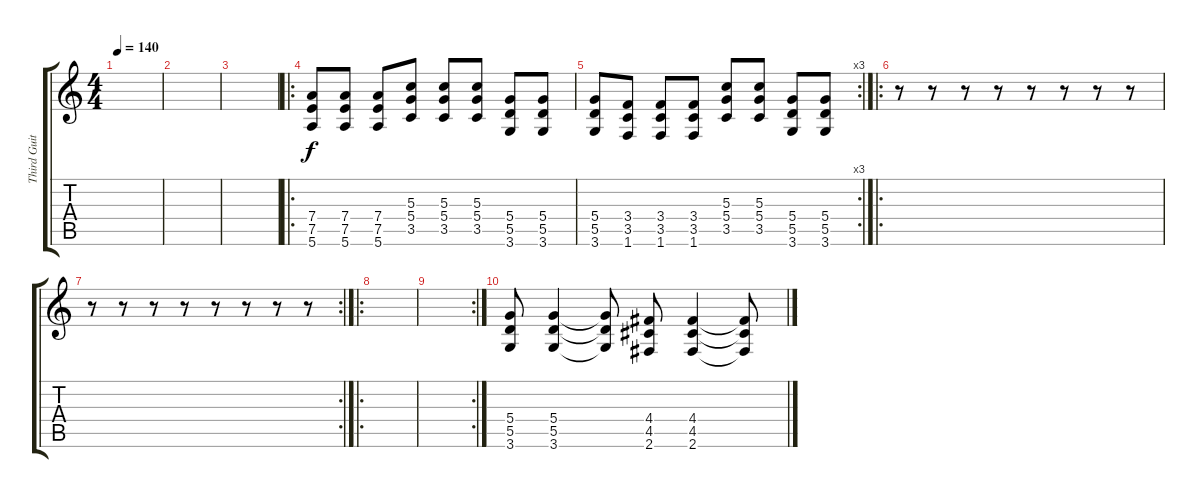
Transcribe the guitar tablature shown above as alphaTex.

\track ("Third Guitar" "Third Guit") {instrument overdrivenguitar}
\staff {score tabs}
\tuning (E4 B3 G3 D3 A2 E2) {hide}
\ts (4 4)
\tempo 140
\clef g2
\ks c
|
|
|
\ro
(7.4 7.5 5.6).8 (7.4 7.5 5.6).8 (7.4 7.5 5.6).8 (5.3 5.4 3.5).8 (5.3 5.4 3.5).8 (5.3 5.4 3.5).8 (5.4 5.5 3.6).8 (5.4 5.5 3.6).8 |
\rc 3
(5.4 5.5 3.6).8 (3.4 3.5 1.6).8 (3.4 3.5 1.6).8 (3.4 3.5 1.6).8 (5.3 5.4 3.5).8 (5.3 5.4 3.5).8 (5.4 5.5 3.6).8 (5.4 5.5 3.6).8 |
\ro
r.8 r.8 r.8 r.8 r.8 r.8 r.8 r.8 |
\rc 2
r.8 r.8 r.8 r.8 r.8 r.8 r.8 r.8 |
\ro
|
\rc 2
|
(5.4 5.5 3.6).8 (5.4 5.5 3.6).4 (5.4{t} 5.5{t} 3.6{t}).8 (4.4 4.5 2.6).8 (4.4 4.5 2.6).4 (4.4{t} 4.5{t} 2.6{t}).8
